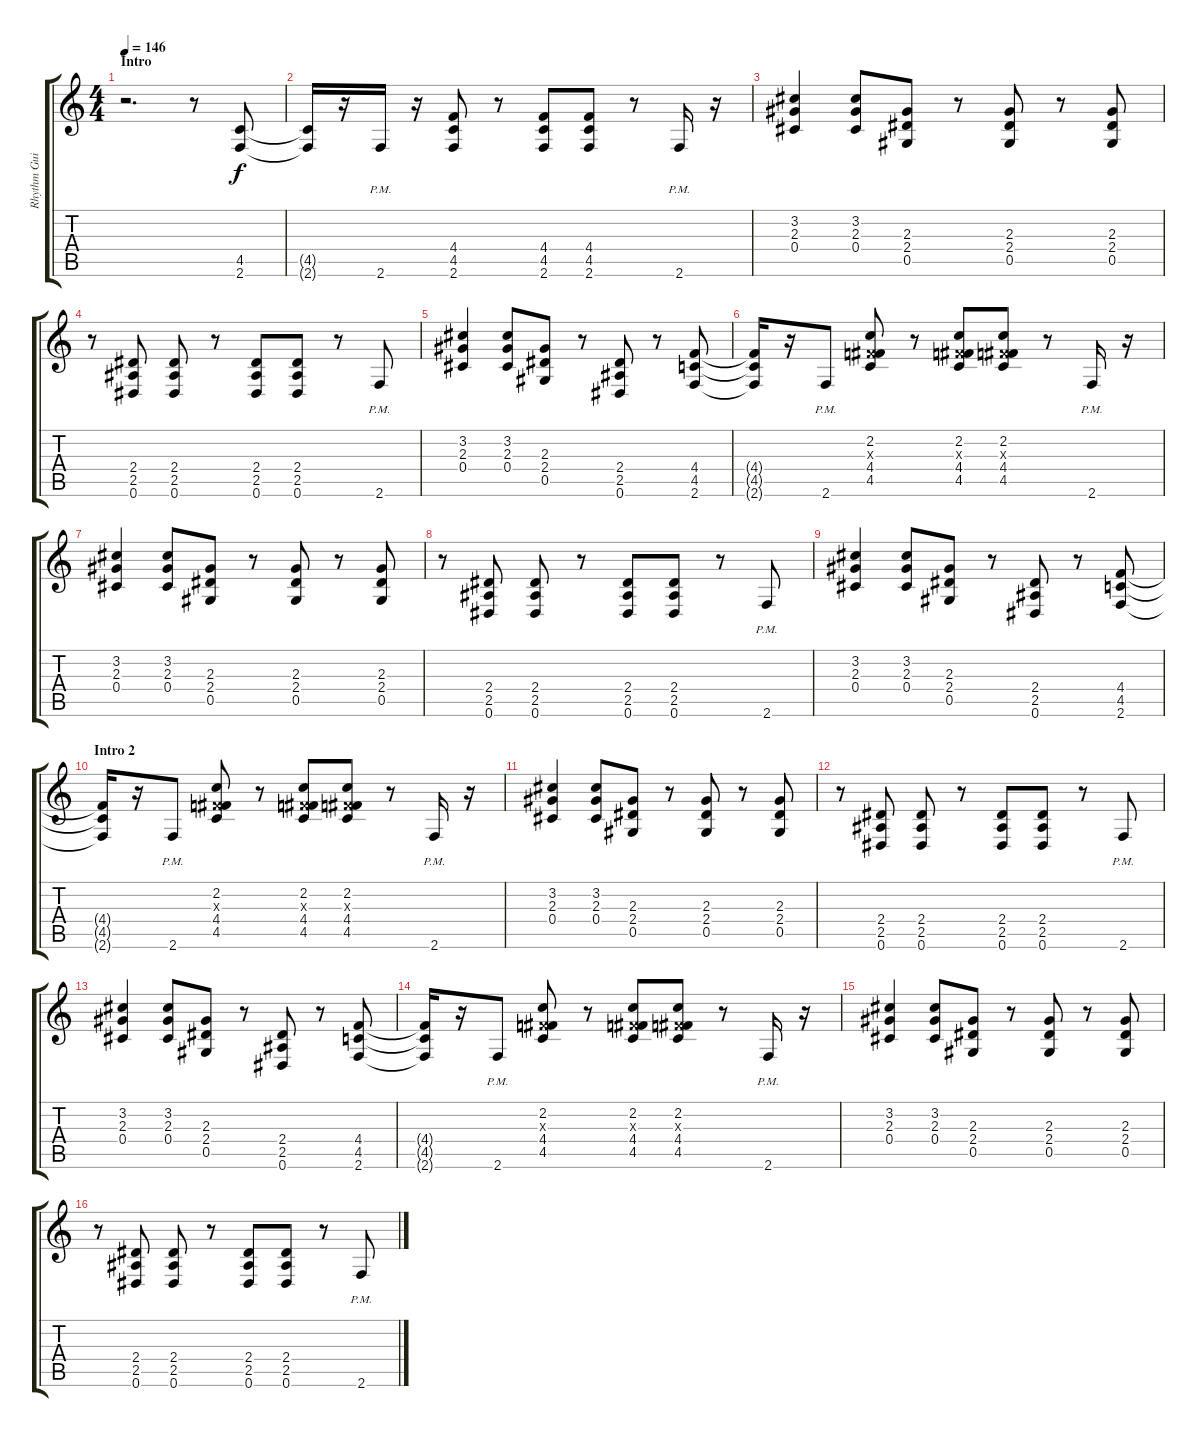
\track ("Rhythm Guitar" "Rhythm Gui") {instrument distortionguitar}
\staff {score tabs}
\tuning (Eb4 Bb3 Gb3 Db3 Ab2 Eb2) {hide}
\ts (4 4)
\section ("" "Intro")
\tempo 146
\clef g2
\ks c
r.2{d dy f instrument distortionguitar} r.8 (4.5 2.6).8 |
(4.5{t} 2.6{t}).16 r.16 2.6{pm}.16 r.16 (4.4 4.5 2.6).8 r.8 (4.4 4.5 2.6).8 (4.4 4.5 2.6).8 r.8 2.6{pm}.16 r.16 |
(3.2 2.3 0.4).4 (3.2 2.3 0.4).8 (2.3 2.4 0.5).8 r.8 (2.3 2.4 0.5).8 r.8 (2.3 2.4 0.5).8 |
r.8 (2.4 2.5 0.6).8 (2.4 2.5 0.6).8 r.8 (2.4 2.5 0.6).8 (2.4 2.5 0.6).8 r.8 2.6{pm}.8 |
(3.2 2.3 0.4).4 (3.2 2.3 0.4).8 (2.3 2.4 0.5).8 r.8 (2.4 2.5 0.6).8 r.8 (4.4 4.5 2.6).8 |
(4.4{t} 4.5{t} 2.6{t}).16 r.16 2.6{pm}.8 (2.2 0.3{x} 4.4 4.5).8 r.8 (2.2 0.3{x} 4.4 4.5).8 (2.2 0.3{x} 4.4 4.5).8 r.8 2.6{pm}.16 r.16 |
(3.2 2.3 0.4).4 (3.2 2.3 0.4).8 (2.3 2.4 0.5).8 r.8 (2.3 2.4 0.5).8 r.8 (2.3 2.4 0.5).8 |
r.8 (2.4 2.5 0.6).8 (2.4 2.5 0.6).8 r.8 (2.4 2.5 0.6).8 (2.4 2.5 0.6).8 r.8 2.6{pm}.8 |
(3.2 2.3 0.4).4 (3.2 2.3 0.4).8 (2.3 2.4 0.5).8 r.8 (2.4 2.5 0.6).8 r.8 (4.4 4.5 2.6).8 |
\section ("" "Intro 2")
(4.4{t} 4.5{t} 2.6{t}).16 r.16 2.6{pm}.8 (2.2 0.3{x} 4.4 4.5).8 r.8 (2.2 0.3{x} 4.4 4.5).8 (2.2 0.3{x} 4.4 4.5).8 r.8 2.6{pm}.16 r.16 |
(3.2 2.3 0.4).4 (3.2 2.3 0.4).8 (2.3 2.4 0.5).8 r.8 (2.3 2.4 0.5).8 r.8 (2.3 2.4 0.5).8 |
r.8 (2.4 2.5 0.6).8 (2.4 2.5 0.6).8 r.8 (2.4 2.5 0.6).8 (2.4 2.5 0.6).8 r.8 2.6{pm}.8 |
(3.2 2.3 0.4).4 (3.2 2.3 0.4).8 (2.3 2.4 0.5).8 r.8 (2.4 2.5 0.6).8 r.8 (4.4 4.5 2.6).8 |
(4.4{t} 4.5{t} 2.6{t}).16 r.16 2.6{pm}.8 (2.2 0.3{x} 4.4 4.5).8 r.8 (2.2 0.3{x} 4.4 4.5).8 (2.2 0.3{x} 4.4 4.5).8 r.8 2.6{pm}.16 r.16 |
(3.2 2.3 0.4).4 (3.2 2.3 0.4).8 (2.3 2.4 0.5).8 r.8 (2.3 2.4 0.5).8 r.8 (2.3 2.4 0.5).8 |
r.8 (2.4 2.5 0.6).8 (2.4 2.5 0.6).8 r.8 (2.4 2.5 0.6).8 (2.4 2.5 0.6).8 r.8 2.6{pm}.8
